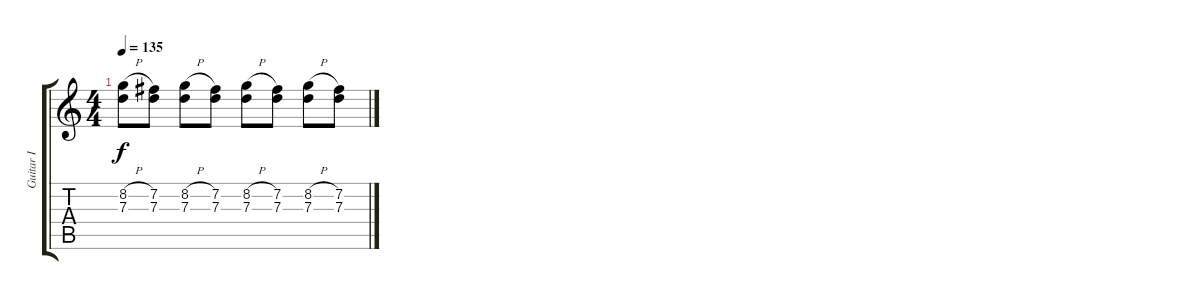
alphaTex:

\track ("Guitar I" "Guitar I") {instrument distortionguitar}
\staff {score tabs}
\tuning (E4 B3 G3 D3 A2 E2) {hide}
\ts (4 4)
\tempo 135
\clef g2
\ks c
(8.2{h} 7.3).8{dy f} (7.2 7.3).8 (8.2{h} 7.3).8 (7.2 7.3).8 (8.2{h} 7.3).8 (7.2 7.3).8 (8.2{h} 7.3).8 (7.2 7.3).8
